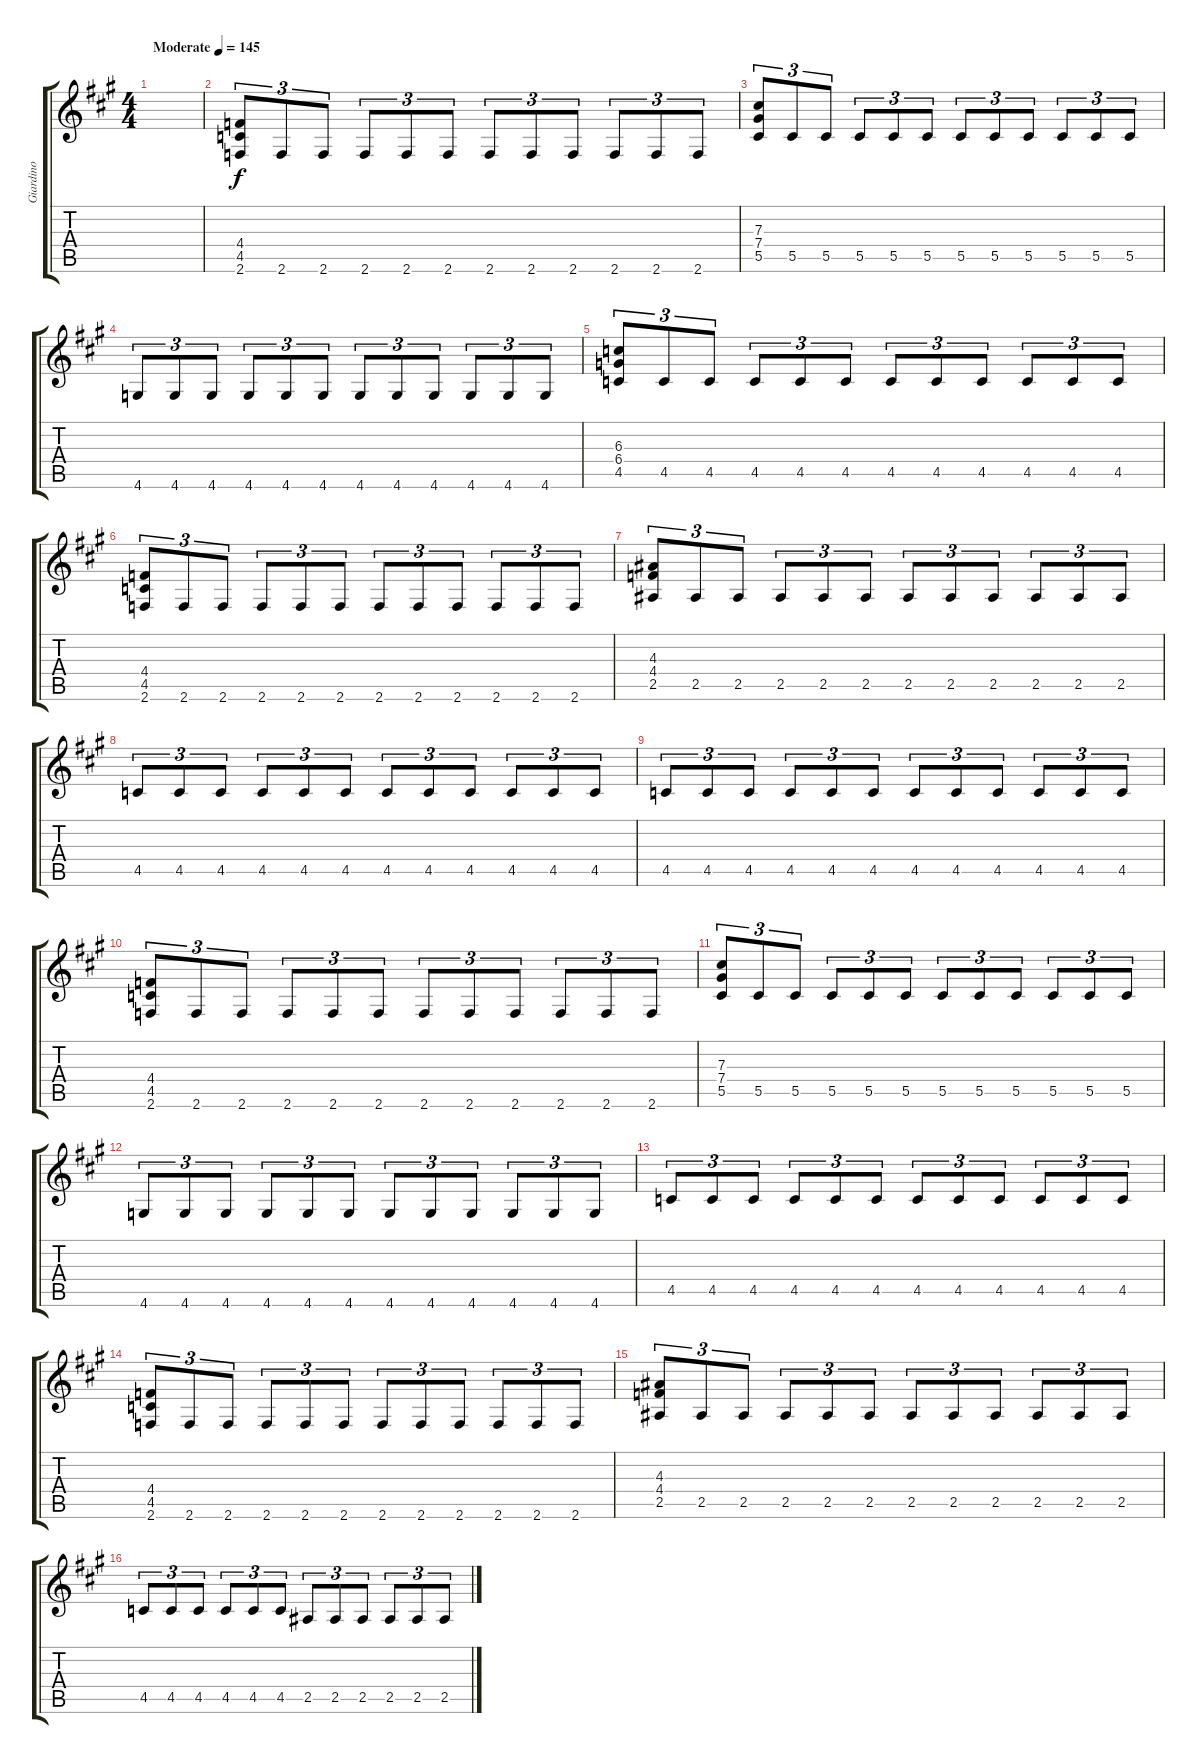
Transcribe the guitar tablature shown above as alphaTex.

\track ("Giardino" "Giardino") {instrument overdrivenguitar}
\staff {score tabs}
\tuning (Eb4 Bb3 Gb3 Db3 Ab2 Eb2) {hide}
\ts (4 4)
\tempo (145 "Moderate")
\clef g2
\ks f#minor
|
(4.4 4.5 2.6).8{tu (3 2)} 2.6.8{tu (3 2)} 2.6.8{tu (3 2)} 2.6.8{tu (3 2)} 2.6.8{tu (3 2)} 2.6.8{tu (3 2)} 2.6.8{tu (3 2)} 2.6.8{tu (3 2)} 2.6.8{tu (3 2)} 2.6.8{tu (3 2)} 2.6.8{tu (3 2)} 2.6.8{tu (3 2)} |
(7.3 7.4 5.5).8{tu (3 2)} 5.5.8{tu (3 2)} 5.5.8{tu (3 2)} 5.5.8{tu (3 2)} 5.5.8{tu (3 2)} 5.5.8{tu (3 2)} 5.5.8{tu (3 2)} 5.5.8{tu (3 2)} 5.5.8{tu (3 2)} 5.5.8{tu (3 2)} 5.5.8{tu (3 2)} 5.5.8{tu (3 2)} |
4.6.8{tu (3 2)} 4.6.8{tu (3 2)} 4.6.8{tu (3 2)} 4.6.8{tu (3 2)} 4.6.8{tu (3 2)} 4.6.8{tu (3 2)} 4.6.8{tu (3 2)} 4.6.8{tu (3 2)} 4.6.8{tu (3 2)} 4.6.8{tu (3 2)} 4.6.8{tu (3 2)} 4.6.8{tu (3 2)} |
(6.3 6.4 4.5).8{tu (3 2)} 4.5.8{tu (3 2)} 4.5.8{tu (3 2)} 4.5.8{tu (3 2)} 4.5.8{tu (3 2)} 4.5.8{tu (3 2)} 4.5.8{tu (3 2)} 4.5.8{tu (3 2)} 4.5.8{tu (3 2)} 4.5.8{tu (3 2)} 4.5.8{tu (3 2)} 4.5.8{tu (3 2)} |
(4.4 4.5 2.6).8{tu (3 2)} 2.6.8{tu (3 2)} 2.6.8{tu (3 2)} 2.6.8{tu (3 2)} 2.6.8{tu (3 2)} 2.6.8{tu (3 2)} 2.6.8{tu (3 2)} 2.6.8{tu (3 2)} 2.6.8{tu (3 2)} 2.6.8{tu (3 2)} 2.6.8{tu (3 2)} 2.6.8{tu (3 2)} |
(4.3 4.4 2.5).8{tu (3 2)} 2.5.8{tu (3 2)} 2.5.8{tu (3 2)} 2.5.8{tu (3 2)} 2.5.8{tu (3 2)} 2.5.8{tu (3 2)} 2.5.8{tu (3 2)} 2.5.8{tu (3 2)} 2.5.8{tu (3 2)} 2.5.8{tu (3 2)} 2.5.8{tu (3 2)} 2.5.8{tu (3 2)} |
4.5.8{tu (3 2)} 4.5.8{tu (3 2)} 4.5.8{tu (3 2)} 4.5.8{tu (3 2)} 4.5.8{tu (3 2)} 4.5.8{tu (3 2)} 4.5.8{tu (3 2)} 4.5.8{tu (3 2)} 4.5.8{tu (3 2)} 4.5.8{tu (3 2)} 4.5.8{tu (3 2)} 4.5.8{tu (3 2)} |
4.5.8{tu (3 2)} 4.5.8{tu (3 2)} 4.5.8{tu (3 2)} 4.5.8{tu (3 2)} 4.5.8{tu (3 2)} 4.5.8{tu (3 2)} 4.5.8{tu (3 2)} 4.5.8{tu (3 2)} 4.5.8{tu (3 2)} 4.5.8{tu (3 2)} 4.5.8{tu (3 2)} 4.5.8{tu (3 2)} |
(4.4 4.5 2.6).8{tu (3 2)} 2.6.8{tu (3 2)} 2.6.8{tu (3 2)} 2.6.8{tu (3 2)} 2.6.8{tu (3 2)} 2.6.8{tu (3 2)} 2.6.8{tu (3 2)} 2.6.8{tu (3 2)} 2.6.8{tu (3 2)} 2.6.8{tu (3 2)} 2.6.8{tu (3 2)} 2.6.8{tu (3 2)} |
(7.3 7.4 5.5).8{tu (3 2)} 5.5.8{tu (3 2)} 5.5.8{tu (3 2)} 5.5.8{tu (3 2)} 5.5.8{tu (3 2)} 5.5.8{tu (3 2)} 5.5.8{tu (3 2)} 5.5.8{tu (3 2)} 5.5.8{tu (3 2)} 5.5.8{tu (3 2)} 5.5.8{tu (3 2)} 5.5.8{tu (3 2)} |
4.6.8{tu (3 2)} 4.6.8{tu (3 2)} 4.6.8{tu (3 2)} 4.6.8{tu (3 2)} 4.6.8{tu (3 2)} 4.6.8{tu (3 2)} 4.6.8{tu (3 2)} 4.6.8{tu (3 2)} 4.6.8{tu (3 2)} 4.6.8{tu (3 2)} 4.6.8{tu (3 2)} 4.6.8{tu (3 2)} |
4.5.8{tu (3 2)} 4.5.8{tu (3 2)} 4.5.8{tu (3 2)} 4.5.8{tu (3 2)} 4.5.8{tu (3 2)} 4.5.8{tu (3 2)} 4.5.8{tu (3 2)} 4.5.8{tu (3 2)} 4.5.8{tu (3 2)} 4.5.8{tu (3 2)} 4.5.8{tu (3 2)} 4.5.8{tu (3 2)} |
(4.4 4.5 2.6).8{tu (3 2)} 2.6.8{tu (3 2)} 2.6.8{tu (3 2)} 2.6.8{tu (3 2)} 2.6.8{tu (3 2)} 2.6.8{tu (3 2)} 2.6.8{tu (3 2)} 2.6.8{tu (3 2)} 2.6.8{tu (3 2)} 2.6.8{tu (3 2)} 2.6.8{tu (3 2)} 2.6.8{tu (3 2)} |
(4.3 4.4 2.5).8{tu (3 2)} 2.5.8{tu (3 2)} 2.5.8{tu (3 2)} 2.5.8{tu (3 2)} 2.5.8{tu (3 2)} 2.5.8{tu (3 2)} 2.5.8{tu (3 2)} 2.5.8{tu (3 2)} 2.5.8{tu (3 2)} 2.5.8{tu (3 2)} 2.5.8{tu (3 2)} 2.5.8{tu (3 2)} |
4.5.8{tu (3 2)} 4.5.8{tu (3 2)} 4.5.8{tu (3 2)} 4.5.8{tu (3 2)} 4.5.8{tu (3 2)} 4.5.8{tu (3 2)} 2.5.8{tu (3 2)} 2.5.8{tu (3 2)} 2.5.8{tu (3 2)} 2.5.8{tu (3 2)} 2.5.8{tu (3 2)} 2.5.8{tu (3 2)}
